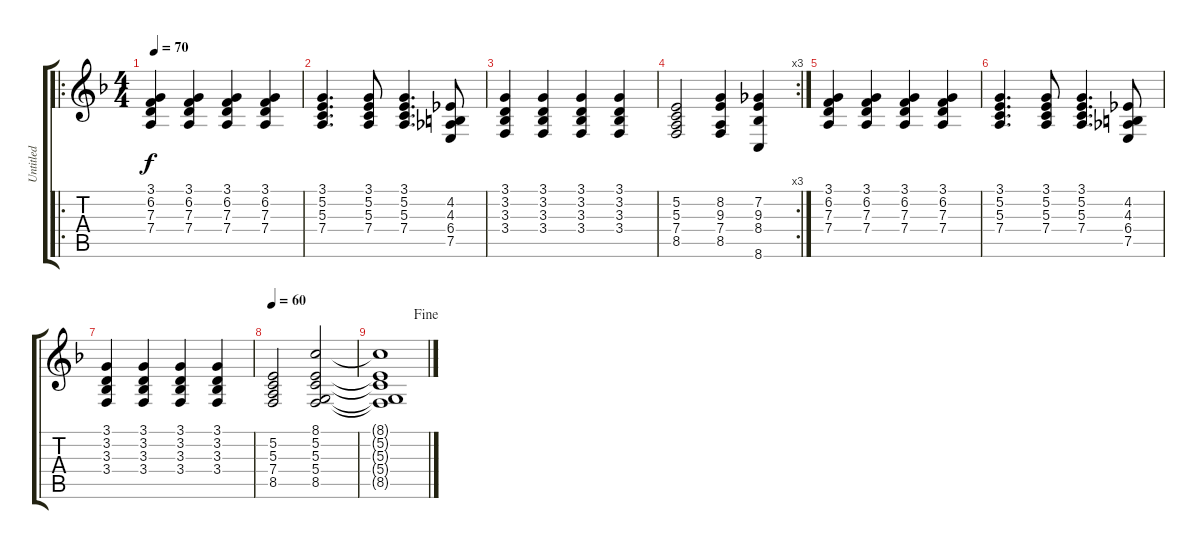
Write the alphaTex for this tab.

\track ("Untitled" "Untitled") {instrument synthstrings2}
\staff {score tabs}
\tuning (E4 B3 G3 D3 A2 E2) {hide}
\ro
\ts (4 4)
\tempo 70
\clef g2
\ks f
(3.1 6.2 7.3 7.4).4{dy f} (3.1 6.2 7.3 7.4).4 (3.1 6.2 7.3 7.4).4 (3.1 6.2 7.3 7.4).4 |
(3.1 5.2 5.3 7.4).4{d} (3.1 5.2 5.3 7.4).8 (3.1 5.2 5.3 7.4).4{d} (4.2 4.3 6.4 7.5).8 |
(3.1 3.2 3.3 3.4).4 (3.1 3.2 3.3 3.4).4 (3.1 3.2 3.3 3.4).4 (3.1 3.2 3.3 3.4).4 |
\rc 3
(5.2 5.3 7.4 8.5).2 (8.2 9.3 7.4 8.5).4 (7.2 9.3 8.4 8.6).4 |
(3.1 6.2 7.3 7.4).4 (3.1 6.2 7.3 7.4).4 (3.1 6.2 7.3 7.4).4 (3.1 6.2 7.3 7.4).4 |
(3.1 5.2 5.3 7.4).4{d} (3.1 5.2 5.3 7.4).8 (3.1 5.2 5.3 7.4).4{d} (4.2 4.3 6.4 7.5).8 |
(3.1 3.2 3.3 3.4).4 (3.1 3.2 3.3 3.4).4 (3.1 3.2 3.3 3.4).4 (3.1 3.2 3.3 3.4).4 |
\tempo 60
(5.2 5.3 7.4 8.5).2 (8.1 5.2 5.3 5.4 8.5).2 |
\jump fine
(8.1{t} 5.2{t} 5.3{t} 5.4{t} 8.5{t}).1
